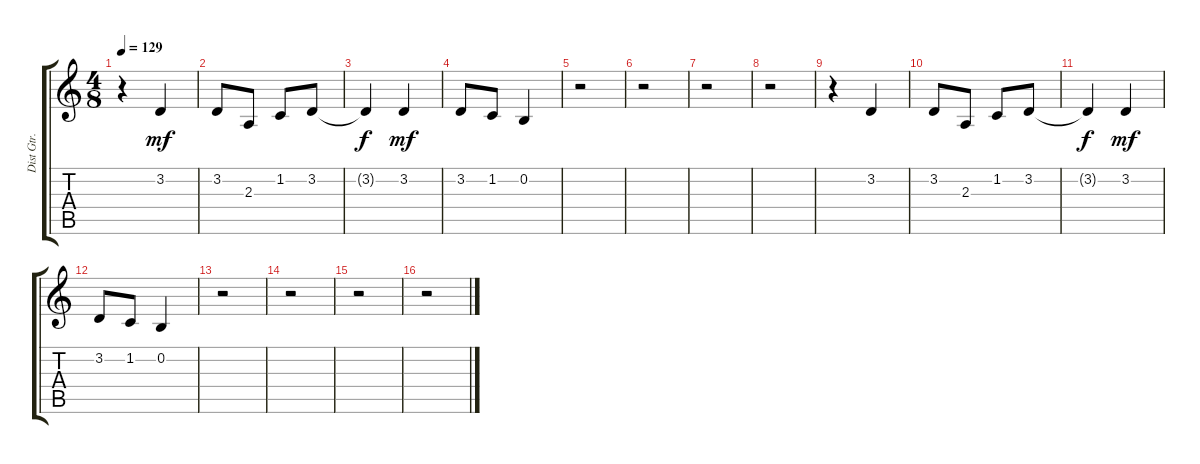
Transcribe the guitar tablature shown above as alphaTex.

\track ("Dist Gtr." "Dist Gtr.") {instrument lead5charang}
\staff {score tabs}
\tuning (E4 B3 G3 D3 A2 E2) {hide}
\ts (4 8)
\tempo 129
\clef g2
\ks c
r.4{dy mp} 3.2.4{dy mf} |
3.2.8 2.3.8 1.2.8 3.2.8 |
3.2{t}.4{dy f} 3.2.4{dy mf} |
3.2.8 1.2.8 0.2.4 |
r.2 |
r.2 |
r.2 |
r.2 |
r.4 3.2.4 |
3.2.8 2.3.8 1.2.8 3.2.8 |
3.2{t}.4{dy f} 3.2.4{dy mf} |
3.2.8 1.2.8 0.2.4 |
r.2 |
r.2 |
r.2 |
r.2
